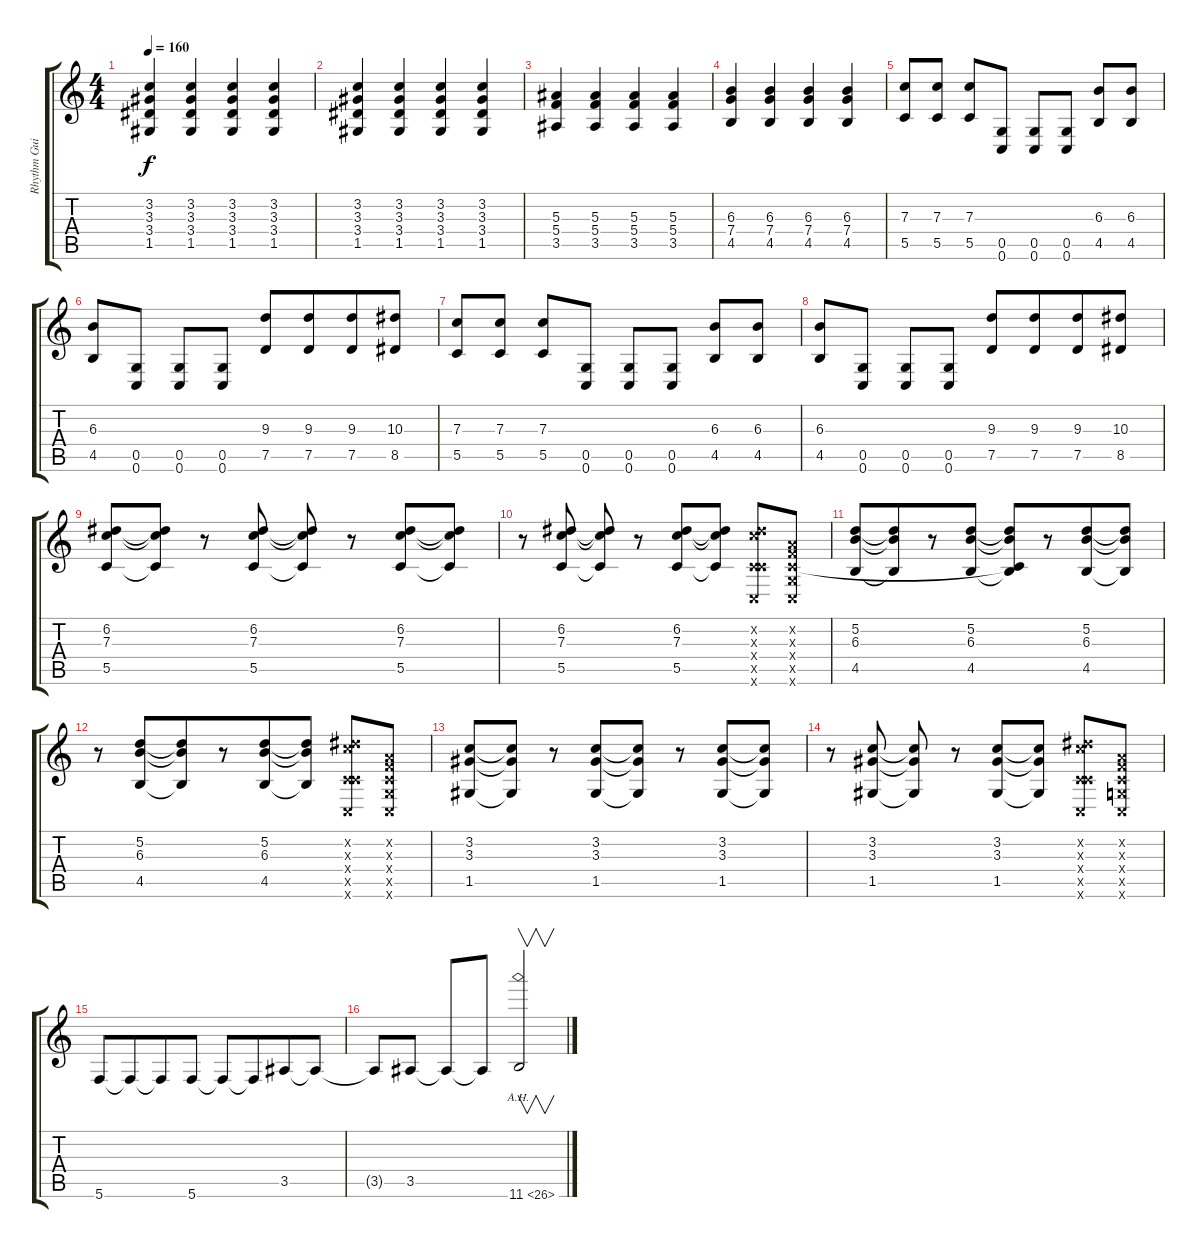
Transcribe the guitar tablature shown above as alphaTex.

\track ("Rhythm Guitar" "Rhythm Gui") {instrument overdrivenguitar}
\staff {score tabs}
\tuning (D4 A3 F3 C3 G2 C2) {hide}
\ts (4 4)
\tempo 160
\clef g2
\ks c
(3.2 3.3 3.4 1.5).4{dy f beam merge} (3.2 3.3 3.4 1.5).4{beam merge} (3.2 3.3 3.4 1.5).4 (3.2 3.3 3.4 1.5).4 |
(3.2 3.3 3.4 1.5).4{beam merge} (3.2 3.3 3.4 1.5).4{beam merge} (3.2 3.3 3.4 1.5).4 (3.2 3.3 3.4 1.5).4 |
(5.3 5.4 3.5).4 (5.3 5.4 3.5).4{beam merge} (5.3 5.4 3.5).4 (5.3 5.4 3.5).4 |
(6.3 7.4 4.5).4 (6.3 7.4 4.5).4 (6.3 7.4 4.5).4 (6.3 7.4 4.5).4 |
(7.3 5.5).8{beam merge} (7.3 5.5).8 (7.3 5.5).8{beam merge} (0.5 0.6).8 (0.5 0.6).8 (0.5 0.6).8 (6.3 4.5).8 (6.3 4.5).8 |
(6.3 4.5).8 (0.5 0.6).8 (0.5 0.6).8{beam merge} (0.5 0.6).8 (9.3 7.5).8{beam merge} (9.3 7.5).8{beam merge} (9.3 7.5).8 (10.3 8.5).8 |
(7.3 5.5).8{beam merge} (7.3 5.5).8 (7.3 5.5).8{beam merge} (0.5 0.6).8 (0.5 0.6).8 (0.5 0.6).8 (6.3 4.5).8 (6.3 4.5).8 |
(6.3 4.5).8 (0.5 0.6).8 (0.5 0.6).8{beam merge} (0.5 0.6).8 (9.3 7.5).8{beam merge} (9.3 7.5).8{beam merge} (9.3 7.5).8 (10.3 8.5).8 |
(6.2 7.3 5.5).8 (6.2{t} 7.3{t} 5.5{t}).8 r.8 (6.2 7.3 5.5).8 (6.2{t} 7.3{t} 5.5{t}).8 r.8 (6.2 7.3 5.5).8 (6.2{t} 7.3{t} 5.5{t}).8 |
r.8 (6.2 7.3 5.5).8 (6.2{t} 7.3{t} 5.5{t}).8 r.8 (6.2 7.3 5.5).8 (6.2{t} 7.3{t} 5.5{t}).8 (6.2{x} 7.3{x} 0.4{x} 5.5{x} 0.6{x}).8{volume 16} (0.2{x} 0.3{x} 0.4{x} 0.5{x} 0.6{x}).8 |
(5.2 6.3 4.5).8{volume 13 beam merge} (5.2{t} 6.3{t} 4.5{t}).8{beam merge} r.8{beam merge} (5.2 6.3 4.5).8 (5.2{t} 6.3{t} 0.4{t} 4.5{t}).8{beam merge} r.8 (5.2 6.3 4.5).8 (5.2{t} 6.3{t} 4.5{t}).8 |
r.8 (5.2 6.3 4.5).8{beam merge} (5.2{t} 6.3{t} 4.5{t}).8{beam merge} r.8{beam merge} (5.2 6.3 4.5).8 (5.2{t} 6.3{t} 4.5{t}).8 (6.2{x} 7.3{x} 0.4{x} 5.5{x} 0.6{x}).8{volume 16} (0.2{x} 0.3{x} 0.4{x} 0.5{x} 0.6{x}).8 |
(3.2 3.3 1.5).8 (3.2{t} 3.3{t} 1.5{t}).8 r.8 (3.2 3.3 1.5).8{beam merge} (3.2{t} 3.3{t} 1.5{t}).8 r.8{beam merge} (3.2 3.3 1.5).8{beam merge} (3.2{t} 3.3{t} 1.5{t}).8 |
r.8{beam merge} (3.2 3.3 1.5).8 (3.2{t} 3.3{t} 1.5{t}).8 r.8 (3.2 3.3 1.5).8{beam merge} (3.2{t} 3.3{t} 1.5{t}).8 (6.2{x} 7.3{x} 0.4{x} 5.5{x} 0.6{x}).8{volume 16} (0.2{x} 0.3{x} 0.4{x} 0.5{x} 0.6{x}).8 |
5.6.8 5.6{t}.8{beam merge} 5.6{t}.8 5.6.8 5.6{t}.8 5.6{t}.8{beam merge} 3.5.8 3.5{t}.8 |
3.5{t}.8 3.5.8 3.5{t}.8{beam merge} 3.5{t}.8{beam merge} 11.6{ah 15}.2{v}
